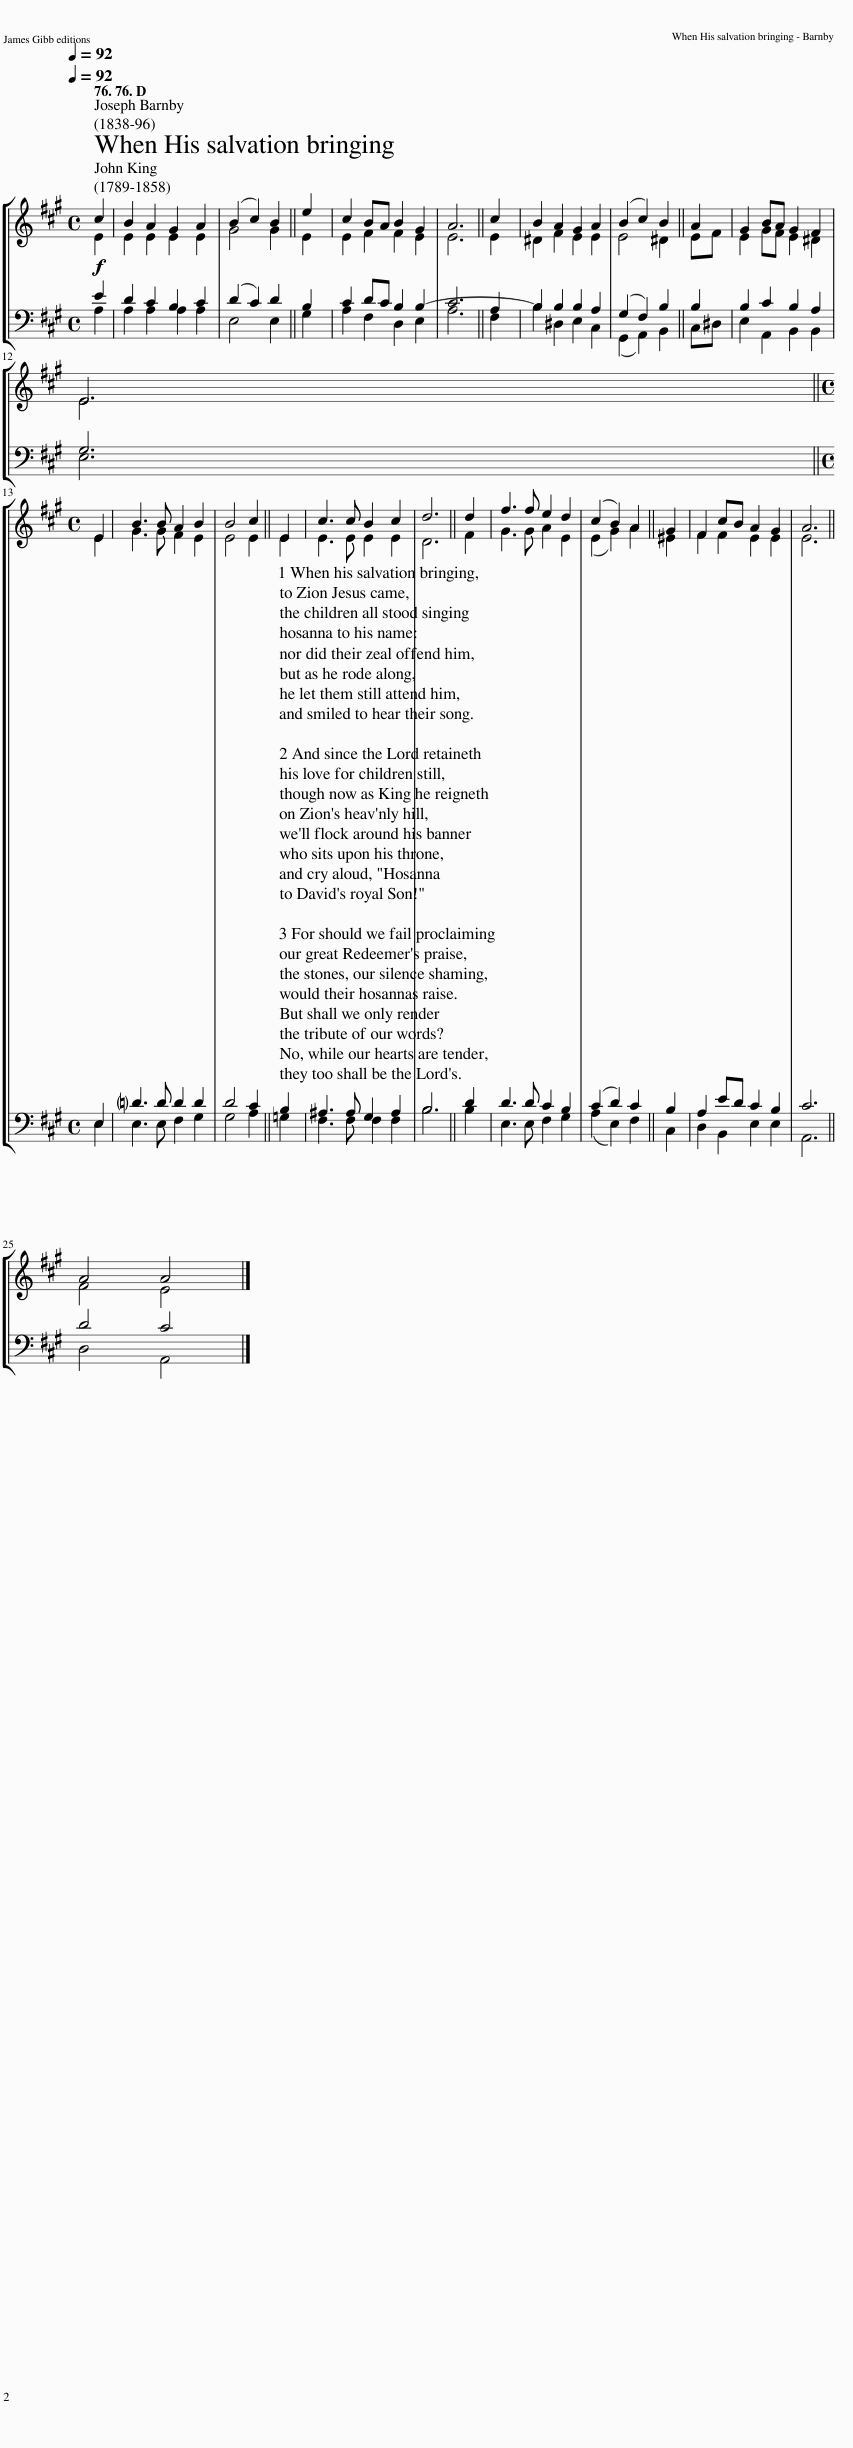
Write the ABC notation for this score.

X:1
%%score [ ( 1 2 ) ( 3 4 ) ]
L:1/8
Q:1/4=92
M:4/4
I:linebreak $
K:A
V:1 treble
V:2 treble
V:3 bass
V:4 bass
V:1
!f! c2 | B2 A2 G2 A2 | (B2 c2) B2 || e2 | c2 BA B2 G2 | %5
 A6 || c2 | B2 A2 G2 A2 | (B2 c2) B2 || A2 | %10
 G2 BA G2 F2 |$ E6 ||$[M:4/4] E2 | B3 B A2 B2 | B4 c2 || %15
 E2 | c3 c B2 c2 | d6 || d2 | f3 f e2 d2 | %20
 (c2 B2) A2 || G2 | F2 cB A2 G2 | A6 ||$ A4 A4 |] %25
V:2
 E2 | E2 E2 E2 E2 | G4 G2 || E2 | E2 F2 F2 E2 | %5
 E6 || E2 | ^D2 F2 E2 E2 | E4 ^D2 || EF | %10
 E2 GF E2 ^D2 |$ E6 ||$[M:4/4] E2 | G3 G F2 E2 | E4 E2 || %15
 E2 | E3 E E2 E2 | D6 || F2 | G3 G A2 E2 | %20
 (E2 G2) A2 || ^E2 | F2 F2 E2 E2 | E6 ||$ F4 E4 |] %25
V:3
 E2 | D2 C2 B,2 C2 | (D2 C2) D2 || B,2 | C2 DC B,2 B,2- | %5
 C6 || A,2 | B,2 B,2 B,2 A,2 | (G,2 F,2) B,2 || B,2 | %10
 B,2 C2 B,2 A,2 |$ G,6 ||$[M:4/4] E,2 | !courtesy!=D3 D D2 D2 | D4 C2 || %15
 B,2 | ^A,3 A, G,2 A,2 | B,6 || D2 | D3 D C2 B,2 | %20
 (C2 D2) C2 || B,2 | A,2 ED C2 B,2 | C6 ||$ D4 C4 |] %25
V:4
 A,2 | A,2 A,2 A,2 A,2 | E,4 E,2 || G,2 | A,2 F,2 D,2 E,2 | %5
 A,6 || F,2 | B,2 ^D,2 E,2 C,2 | (G,,2 A,,2) B,,2 || C,^D, | %10
 E,2 A,,2 B,,2 B,,2 |$ E,6 ||$[M:4/4] E,2 | E,3 E, F,2 G,2 | G,4 A,2 || %15
 =G,2 | F,3 F, F,2 F,2 | B,6 || B,2 | E,3 E, F,2 G,2 | %20
 (A,2 E,2) F,2 || C,2 | D,2 B,,2 E,2 E,2 | A,,6 ||$ D,4 A,,4 |] %25
